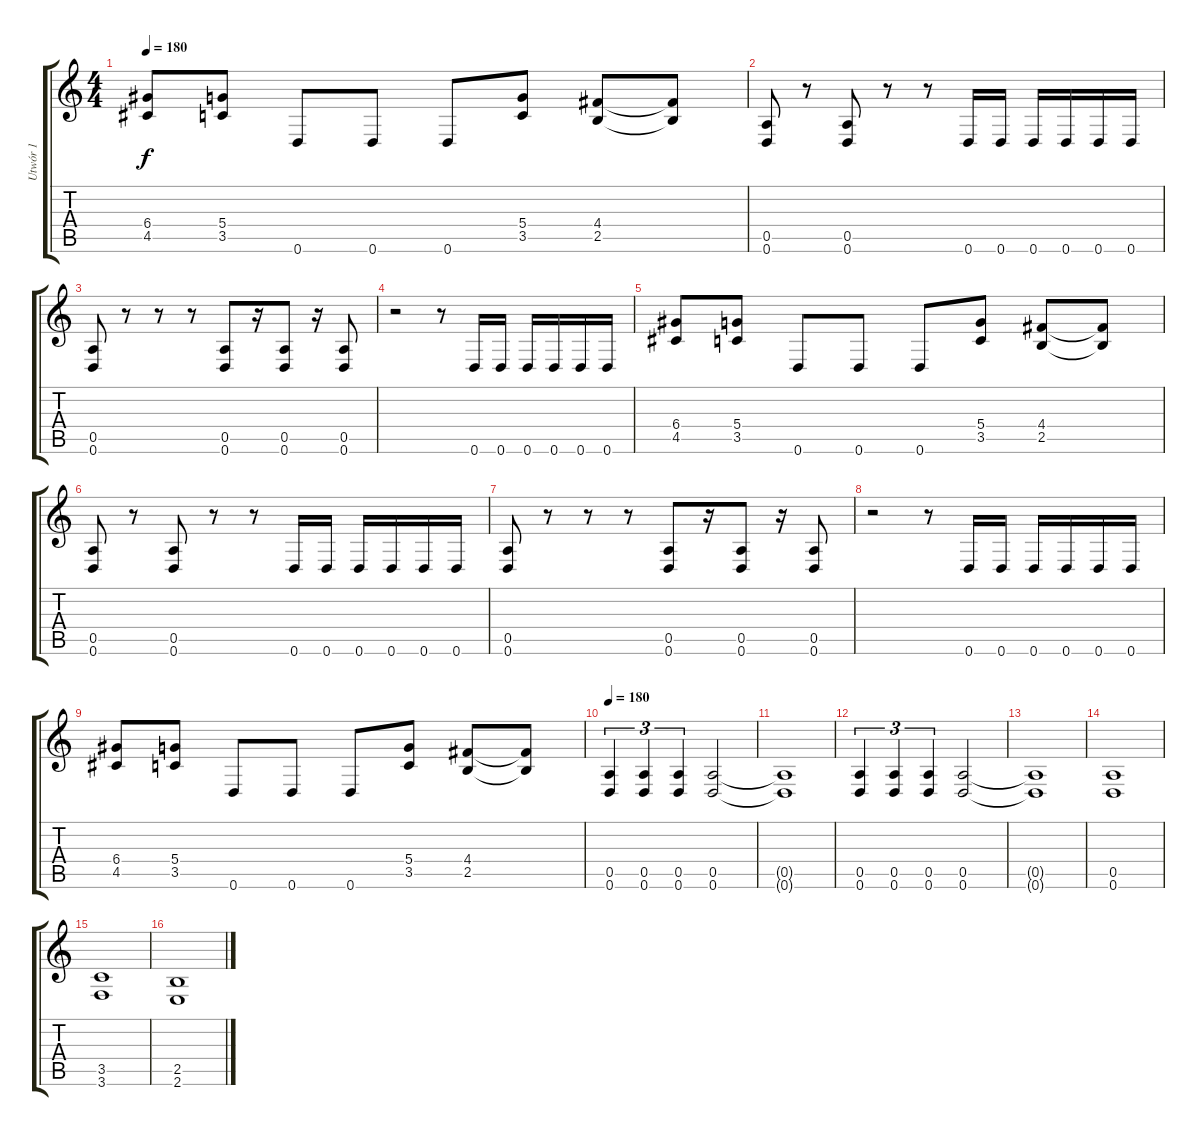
\track ("Utwór 1" "Utwór 1") {instrument distortionguitar}
\staff {score tabs}
\tuning (E4 B3 G3 D3 A2 D2) {hide}
\ts (4 4)
\tempo 180
\clef g2
\ks c
(6.4 4.5).8{dy f} (5.4 3.5).8 0.6.8 0.6.8 0.6.8 (5.4 3.5).8 (4.4 2.5).8 (4.4{t} 2.5{t}).8 |
(0.5 0.6).8 r.8 (0.5 0.6).8 r.8 r.8 0.6.16 0.6.16 0.6.16 0.6.16 0.6.16 0.6.16 |
(0.5 0.6).8 r.8 r.8 r.8 (0.5 0.6).8 r.16 (0.5 0.6).8 r.16 (0.5 0.6).8 |
r.2 r.8 0.6.16 0.6.16 0.6.16 0.6.16 0.6.16 0.6.16 |
(6.4 4.5).8 (5.4 3.5).8 0.6.8 0.6.8 0.6.8 (5.4 3.5).8 (4.4 2.5).8 (4.4{t} 2.5{t}).8 |
(0.5 0.6).8 r.8 (0.5 0.6).8 r.8 r.8 0.6.16 0.6.16 0.6.16 0.6.16 0.6.16 0.6.16 |
(0.5 0.6).8 r.8 r.8 r.8 (0.5 0.6).8 r.16 (0.5 0.6).8 r.16 (0.5 0.6).8 |
r.2 r.8 0.6.16 0.6.16 0.6.16 0.6.16 0.6.16 0.6.16 |
(6.4 4.5).8 (5.4 3.5).8 0.6.8 0.6.8 0.6.8 (5.4 3.5).8 (4.4 2.5).8 (4.4{t} 2.5{t}).8 |
\tempo 180
(0.5 0.6).4{tu (3 2)} (0.5 0.6).4{tu (3 2)} (0.5 0.6).4{tu (3 2)} (0.5 0.6).2 |
(0.5{t} 0.6{t}).1 |
(0.5 0.6).4{tu (3 2)} (0.5 0.6).4{tu (3 2)} (0.5 0.6).4{tu (3 2)} (0.5 0.6).2 |
(0.5{t} 0.6{t}).1 |
(0.5 0.6).1 |
(3.5 3.6).1 |
(2.5 2.6).1
